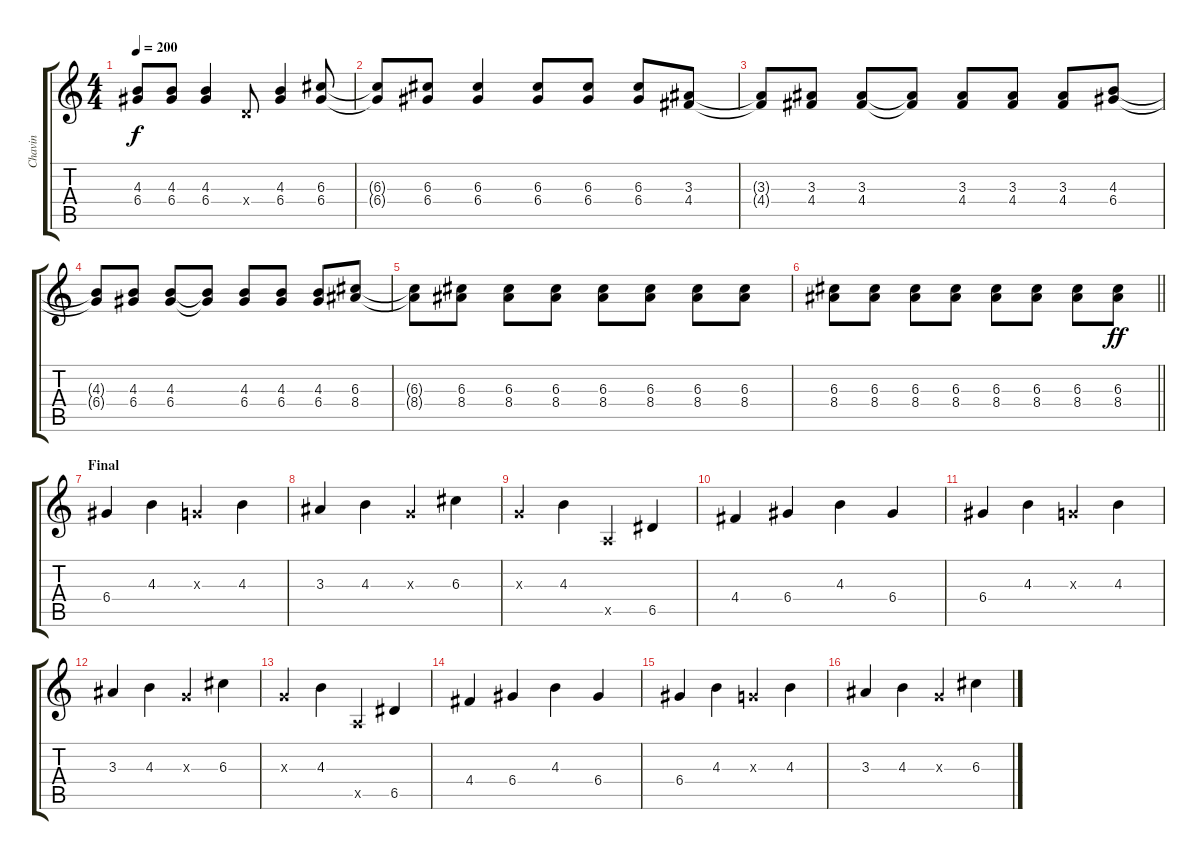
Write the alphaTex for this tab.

\track ("Chavin" "Chavin") {instrument overdrivenguitar}
\staff {score tabs}
\tuning (E4 B3 G3 D3 A2 E2) {hide}
\ts (4 4)
\tempo 200
\clef g2
\ks c
(4.3{t} 6.4{t}).8{dy f} (4.3 6.4).8 (4.3 6.4).4 0.4{x}.8 (4.3 6.4).4 (6.3 6.4).8 |
(6.3{t} 6.4{t}).8 (6.3 6.4).8 (6.3 6.4).4 (6.3 6.4).8 (6.3 6.4).8 (6.3 6.4).8 (3.3 4.4).8 |
(3.3{t} 4.4{t}).8 (3.3 4.4).8 (3.3 4.4).8 (3.3{t} 4.4{t}).8 (3.3 4.4).8 (3.3 4.4).8 (3.3 4.4).8 (4.3 6.4).8 |
(4.3{t} 6.4{t}).8 (4.3 6.4).8 (4.3 6.4).8 (4.3{t} 6.4{t}).8 (4.3 6.4).8 (4.3 6.4).8 (4.3 6.4).8 (6.3 8.4).8 |
(6.3{t} 8.4{t}).8 (6.3 8.4).8 (6.3 8.4).8 (6.3 8.4).8 (6.3 8.4).8 (6.3 8.4).8 (6.3 8.4).8 (6.3 8.4).8 |
\barLineRight lightlight
(6.3 8.4).8 (6.3 8.4).8 (6.3 8.4).8 (6.3 8.4).8 (6.3 8.4).8 (6.3 8.4).8 (6.3 8.4).8 (6.3 8.4).8{dy ff} |
\section ("" "Final")
6.4.4 4.3.4 0.3{x}.4 4.3.4 |
3.3.4 4.3.4 0.3{x}.4 6.3.4 |
0.3{x}.4 4.3.4 0.5{x}.4 6.5.4 |
4.4.4 6.4.4 4.3.4 6.4.4 |
6.4.4 4.3.4 0.3{x}.4 4.3.4 |
3.3.4 4.3.4 0.3{x}.4 6.3.4 |
0.3{x}.4 4.3.4 0.5{x}.4 6.5.4 |
4.4.4 6.4.4 4.3.4 6.4.4 |
6.4.4 4.3.4 0.3{x}.4 4.3.4 |
3.3.4 4.3.4 0.3{x}.4 6.3.4
